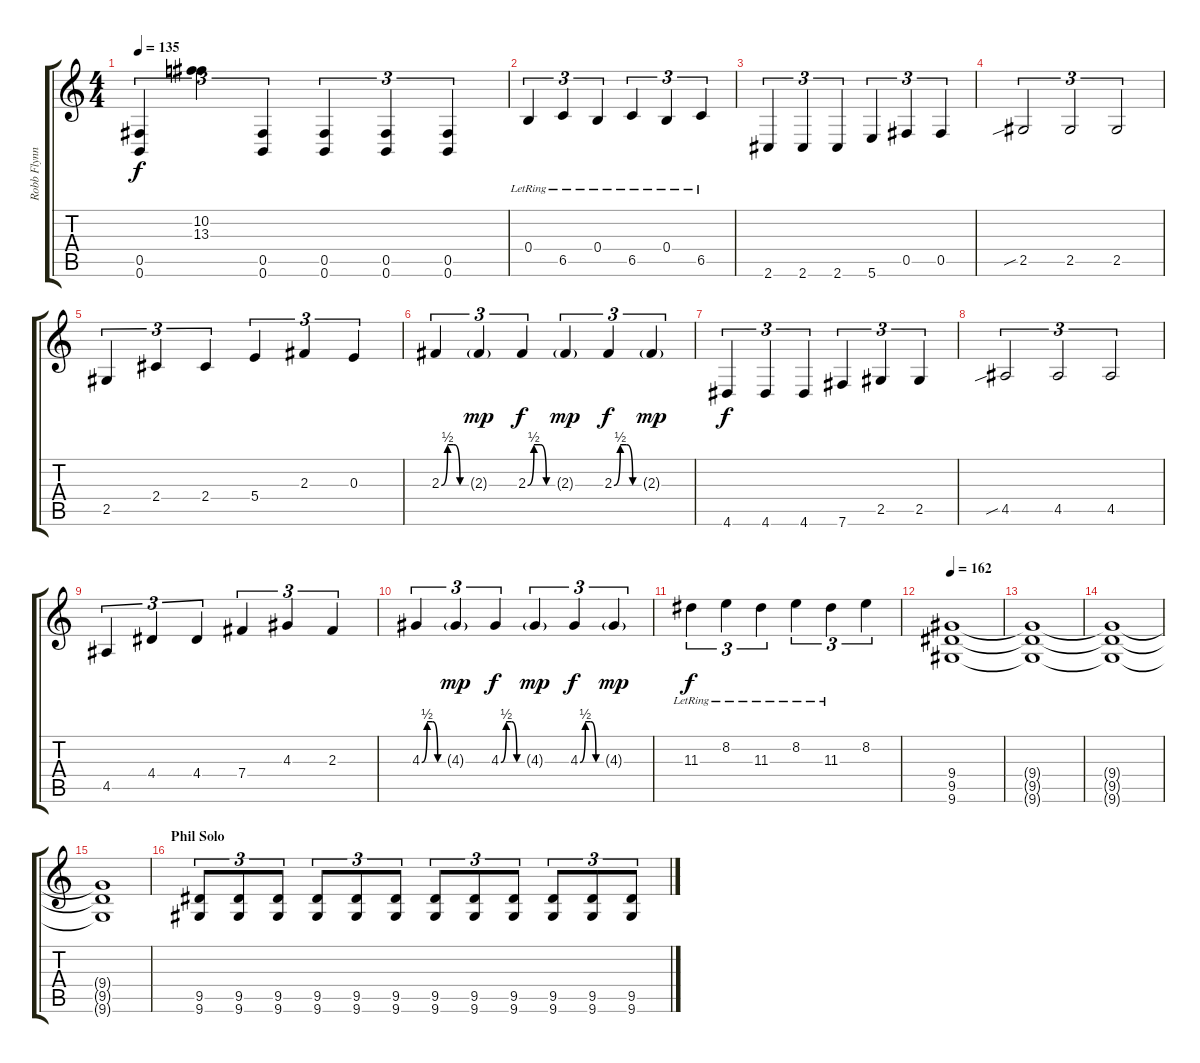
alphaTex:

\track ("Robb Flynn" "Robb Flynn") {instrument distortionguitar}
\staff {score tabs}
\tuning (Db4 Ab3 E3 B2 Gb2 B1) {hide}
\ts (4 4)
\tempo 135
\clef g2
\ks c
(0.5 0.6).4{tu (3 2) dy f} (10.2 13.3).4{tu (3 2)} (0.5 0.6).4{tu (3 2)} (0.5 0.6).4{tu (3 2)} (0.5 0.6).4{tu (3 2)} (0.5 0.6).4{tu (3 2)} |
0.4{lr}.4{tu (3 2)} 6.5{lr}.4{tu (3 2)} 0.4{lr}.4{tu (3 2)} 6.5{lr}.4{tu (3 2)} 0.4{lr}.4{tu (3 2)} 6.5{lr}.4{tu (3 2)} |
2.6.4{tu (3 2)} 2.6.4{tu (3 2)} 2.6.4{tu (3 2)} 5.6.4{tu (3 2)} 0.5.4{tu (3 2)} 0.5.4{tu (3 2)} |
2.5{sib}.2{tu (3 2)} 2.5.2{tu (3 2)} 2.5.2{tu (3 2)} |
2.5.4{tu (3 2)} 2.4.4{tu (3 2)} 2.4.4{tu (3 2)} 5.4.4{tu (3 2)} 2.3.4{tu (3 2)} 0.3.4{tu (3 2)} |
2.3{be (custom 0 0 15 2 30 2 45 0 60 0)}.4{tu (3 2)} 2.3{g}.4{tu (3 2) dy mp} 2.3{be (custom 0 0 15 2 30 2 45 0 60 0)}.4{tu (3 2) dy f} 2.3{g}.4{tu (3 2) dy mp} 2.3{be (custom 0 0 15 2 30 2 45 0 60 0)}.4{tu (3 2) dy f} 2.3{g}.4{tu (3 2) dy mp} |
4.6.4{tu (3 2) dy f} 4.6.4{tu (3 2)} 4.6.4{tu (3 2)} 7.6.4{tu (3 2)} 2.5.4{tu (3 2)} 2.5.4{tu (3 2)} |
4.5{sib}.2{tu (3 2)} 4.5.2{tu (3 2)} 4.5.2{tu (3 2)} |
4.5.4{tu (3 2)} 4.4.4{tu (3 2)} 4.4.4{tu (3 2)} 7.4.4{tu (3 2)} 4.3.4{tu (3 2)} 2.3.4{tu (3 2)} |
4.3{be (custom 0 0 15 2 30 2 45 0 60 0)}.4{tu (3 2)} 4.3{g}.4{tu (3 2) dy mp} 4.3{be (custom 0 0 15 2 30 2 45 0 60 0)}.4{tu (3 2) dy f} 4.3{g}.4{tu (3 2) dy mp} 4.3{be (custom 0 0 15 2 30 2 45 0 60 0)}.4{tu (3 2) dy f} 4.3{g}.4{tu (3 2) dy mp} |
11.3{lr}.4{tu (3 2) dy f} 8.2{lr}.4{tu (3 2)} 11.3{lr}.4{tu (3 2)} 8.2{lr}.4{tu (3 2)} 11.3{lr}.4{tu (3 2)} 8.2.4{tu (3 2)} |
\tempo 162
(9.4 9.5 9.6).1 |
(9.4{t} 9.5{t} 9.6{t}).1 |
(9.4{t} 9.5{t} 9.6{t}).1 |
(9.4{t} 9.5{t} 9.6{t}).1 |
\section ("" "Phil Solo")
(9.5 9.6).8{tu (3 2)} (9.5 9.6).8{tu (3 2)} (9.5 9.6).8{tu (3 2)} (9.5 9.6).8{tu (3 2)} (9.5 9.6).8{tu (3 2)} (9.5 9.6).8{tu (3 2)} (9.5 9.6).8{tu (3 2)} (9.5 9.6).8{tu (3 2)} (9.5 9.6).8{tu (3 2)} (9.5 9.6).8{tu (3 2)} (9.5 9.6).8{tu (3 2)} (9.5 9.6).8{tu (3 2)}
